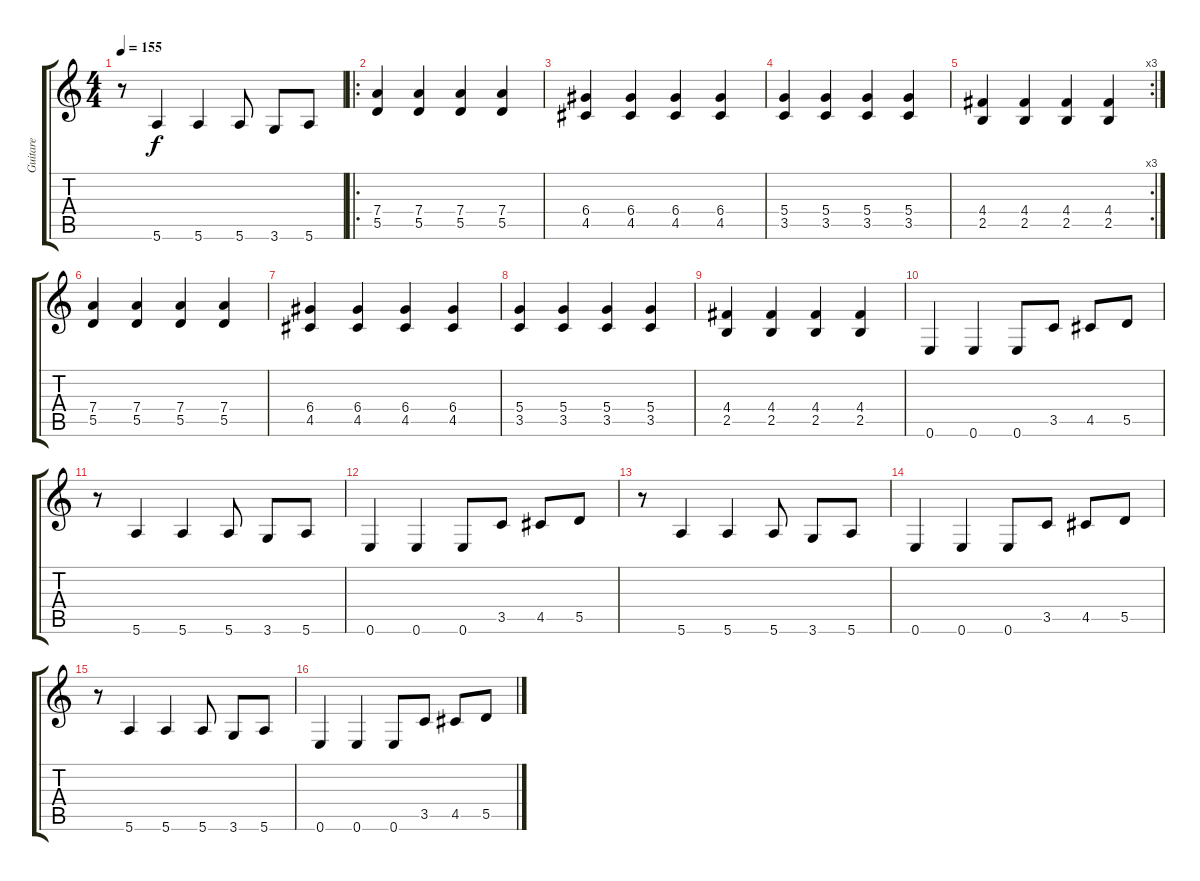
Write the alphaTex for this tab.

\track ("Guitare" "Guitare") {instrument overdrivenguitar}
\staff {score tabs}
\tuning (E4 B3 G3 D3 A2 E2) {hide}
\ts (4 4)
\tempo 155
\clef g2
\ks c
r.8{dy f} 5.6.4 5.6.4 5.6.8 3.6.8 5.6.8 |
\ro
(7.4 5.5).4 (7.4 5.5).4 (7.4 5.5).4 (7.4 5.5).4 |
(6.4 4.5).4 (6.4 4.5).4 (6.4 4.5).4 (6.4 4.5).4 |
(5.4 3.5).4 (5.4 3.5).4 (5.4 3.5).4 (5.4 3.5).4 |
\rc 3
(4.4 2.5).4 (4.4 2.5).4 (4.4 2.5).4 (4.4 2.5).4 |
(7.4 5.5).4 (7.4 5.5).4 (7.4 5.5).4 (7.4 5.5).4 |
(6.4 4.5).4 (6.4 4.5).4 (6.4 4.5).4 (6.4 4.5).4 |
(5.4 3.5).4 (5.4 3.5).4 (5.4 3.5).4 (5.4 3.5).4 |
(4.4 2.5).4 (4.4 2.5).4 (4.4 2.5).4 (4.4 2.5).4 |
0.6.4 0.6.4 0.6.8 3.5.8 4.5.8 5.5.8 |
r.8 5.6.4 5.6.4 5.6.8 3.6.8 5.6.8 |
0.6.4 0.6.4 0.6.8 3.5.8 4.5.8 5.5.8 |
r.8 5.6.4 5.6.4 5.6.8 3.6.8 5.6.8 |
0.6.4 0.6.4 0.6.8 3.5.8 4.5.8 5.5.8 |
r.8 5.6.4 5.6.4 5.6.8 3.6.8 5.6.8 |
0.6.4 0.6.4 0.6.8 3.5.8 4.5.8 5.5.8
